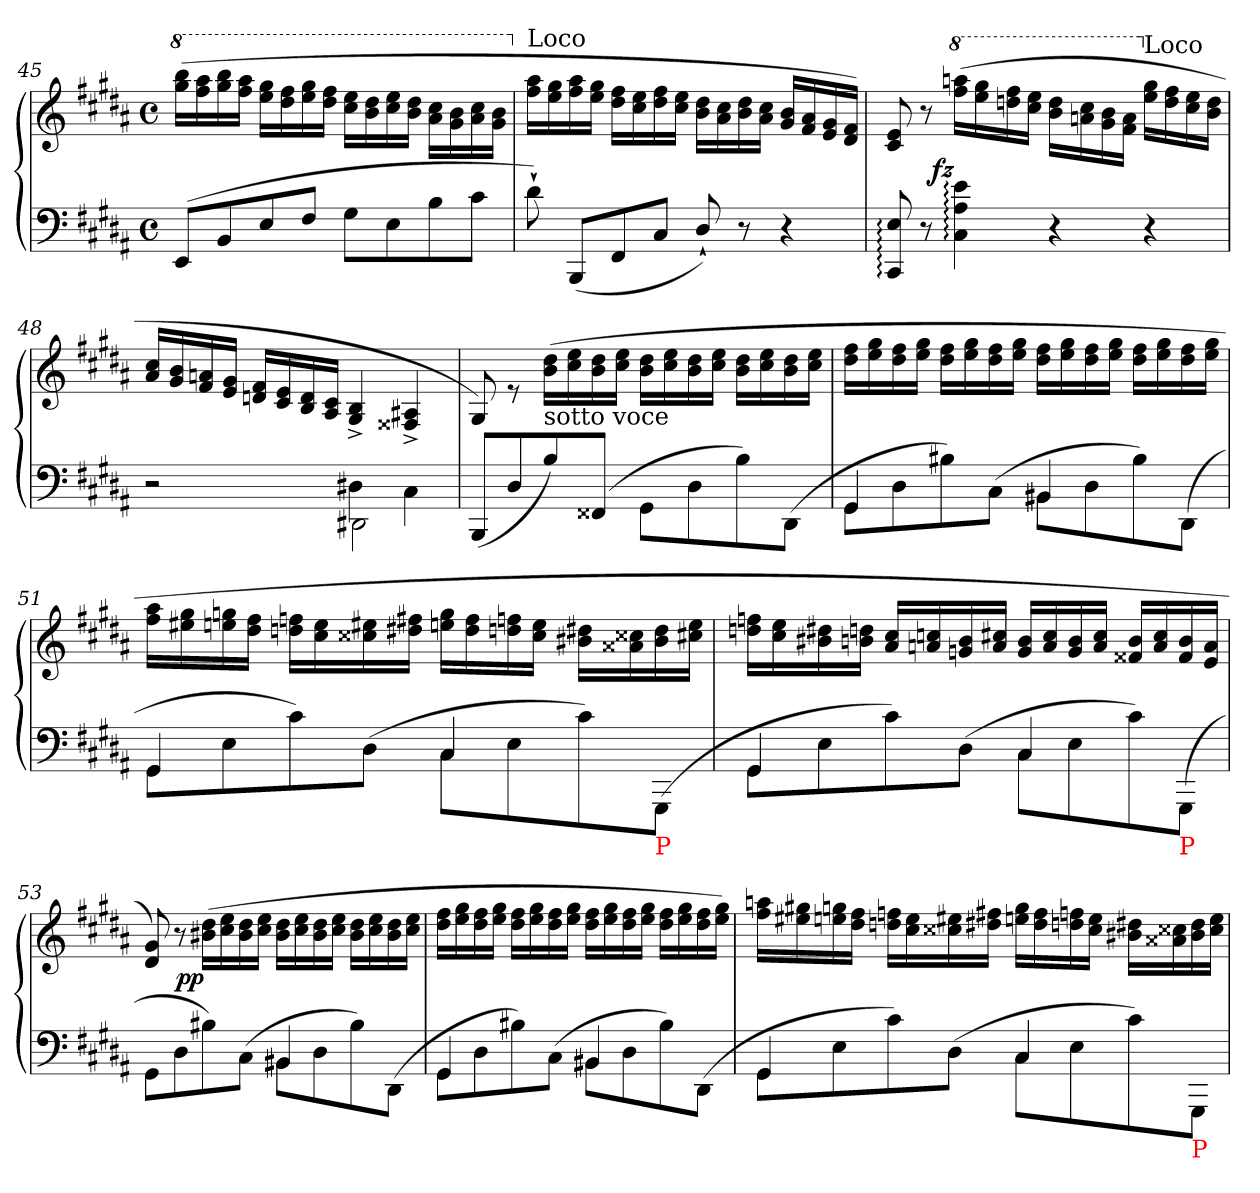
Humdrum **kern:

**kern	**kern	**dynam
*part1	*part1	*part1
*staff2	*staff1	*staff1/2
*clefF4	*clefG2	*
*k[f#c#g#d#a#]	*k[f#c#g#d#a#]	*
*M4/4	*M4/4	*
*met(c)	*met(c)	*
*	*8va	*
=45	=45	=45
(>8EEL	(>16bbb 16ggg#LL	.
.	16aaa# 16fff#	.
8BB	16bbb 16ggg#	.
.	16aaa# 16fff#JJ	.
8E	16ggg# 16eeeLL	.
.	16fff# 16ddd#	.
8F#J	16ggg# 16eee	.
.	16fff# 16ddd#JJ	.
8G#L	16eee 16ccc#LL	.
.	16ddd# 16bb	.
8E	16eee 16ccc#	.
.	16ddd# 16bbJJ	.
8B	16ccc#\ 16aa#\LL	.
.	16bb 16gg#	.
8c#J	16ccc# 16aa#	.
.	16bb 16gg#JJ	.
=46	=46	=46
*	*X8va	*
!	!LO:TX:a:t=Loco	!
8d#`)	16aa# 16ff#LL	.
.	16gg# 16ee	.
(<8BBBL	16aa# 16ff#	.
.	16gg# 16eeJJ	.
8FF#	16ff# 16dd#LL	.
.	16ee 16cc#	.
8C#J	16ff# 16dd#	.
.	16ee 16cc#JJ	.
8D#`</)	16dd# 16bLL	.
.	16cc# 16a#	.
8r	16dd# 16b	.
.	16cc# 16a#JJ	.
4r	16b 16g#LL	.
.	16a# 16f#	.
.	16g# 16e	.
.	16f# 16d#JJ)	.
=47	=47	=47
8E: 8CC#:	8e 8c#	.
8r	8r	.
*	*8va	*
!	!	!LO:DY:rj
4e: 4A#: 4C#:	(>16aaan 16fff#LL	fz
.	16ggg# 16eee	.
.	16fff# 16dddn	.
.	16eee 16ccc#JJ	.
4r	16ddd\ 16bb\LL	.
.	16ccc# 16aa	.
.	16bb 16gg#	.
.	16aa 16ff#JJ	.
*	*X8va	*
!	!LO:TX:a:t=Loco	!
4r	16gg# 16eeLL	.
.	16ff# 16dd	.
.	16ee 16cc#	.
.	16dd 16bJJ	.
=48	=48	=48
*^	*	*
2r	2ryy	16cc# 16a#LL	.
.	.	16b 16g#	.
.	.	16an 16f#	.
.	.	16g# 16eJJ	.
.	.	16f# 16dnLL	.
.	.	16e 16c#	.
.	.	16d 16B	.
.	.	16c# 16A#JJ	.
4D#X\	2DD#X	4B^>/ 4G#^>/	.
4C#\	.	4A#X^>/ 4F##X^>/	.
=49	=49	=49	=49
2ryy	(>8BBBL	8G#/)	.
.	8D#	8re	.
!	!	!LO:TX:b:t=sotto voce	!
.	8B)	(>16dd# 16bLL	.
.	.	16ee 16cc#	.
.	(>8FF##XJ	16dd# 16b	.
.	.	16ee 16cc#JJ	.
4ryy	8GG#\L	16dd# 16bLL	.
.	.	16ee 16cc#	.
.	8D#	16dd# 16b	.
.	.	16ee 16cc#JJ	.
4ryy	8B)	16dd# 16bLL	.
.	.	16ee 16cc#	.
.	(>8DD#J	16dd# 16b	.
.	.	16ee 16cc#JJ	.
=50	=50	=50	=50
4GG#	8GG#L	16ff# 16dd#LL	.
.	.	16gg# 16ee	.
.	8D#	16ff# 16dd#	.
.	.	16gg# 16eeJJ	.
4ryy	8B#X)	16ff# 16dd#LL	.
.	.	16gg# 16ee	.
.	(>8C#J	16ff# 16dd#	.
.	.	16gg# 16eeJJ	.
4BB#X	8BB#XL	16ff# 16dd#LL	.
.	.	16gg# 16ee	.
.	8D#	16ff# 16dd#	.
.	.	16gg# 16eeJJ	.
4ryy	8B#)	16ff# 16dd#LL	.
.	.	16gg# 16ee	.
.	(>8DD#J	16ff# 16dd#	.
.	.	16gg# 16eeJJ	.
=51	=51	=51	=51
4GG#	8GG#L	16aa# 16ff#LL	.
.	.	16gg# 16ee#X	.
.	8E	16ggn 16een	.
.	.	16ff# 16dd#JJ	.
4ryy	8c#)	16ffn 16ddnLL	.
.	.	16ee 16cc#	.
.	(>8D#J	16ee#X 16cc##X	.
.	.	16ff#X 16dd#XJJ	.
4C#	8C#\L	16gg 16eenLL	.
.	.	16ff# 16dd#	.
.	8E\	16ffn 16ddn	.
.	.	16ee 16cc##JJ	.
4ryy	8c#\)	16dd#X 16b#XLL	.
.	.	16cc##X 16a##X	.
!	!LO:TX:b:color=red:t=P	!	!
.	(>8GGG#/J	16dd# 16b#	.
.	.	16ee 16cc#XJJ	.
=52	=52	=52	=52
4GG#	8GG#L	16ffn 16ddnLL	.
.	.	16ee 16cc#	.
.	8E	16dd#X 16b#X	.
.	.	16ddn 16bnJJ	.
4ryy	8c#)	16cc# 16a#LL	.
.	.	16ccn 16an	.
.	(>8D#J	16b 16gn	.
.	.	16cc#X 16aJJ	.
4C#/	8C#\L	16b 16gLL	.
.	.	16cc# 16a	.
.	8E\	16b 16g	.
.	.	16cc# 16aJJ	.
4ryy	8c#\)	16b 16f##XLL	.
.	.	16cc# 16a	.
!	!LO:TX:b:color=red:t=P	!	!
.	(>8GGG#/J	16b 16f##	.
.	.	16a 16eJJ	.
=53	=53	=53	=53
4ryy	8GG#L	8g# 8d#)	.
.	8D#	8r	.
!	!	!	!LO:DY:rj
4ryy	8B#X)	(>16dd# 16b#XLL	pp
.	.	16ee 16cc#	.
.	(>8C#J	16dd# 16b#	.
.	.	16ee 16cc#JJ	.
4BB#X	8BB#XL	16dd# 16b#LL	.
.	.	16ee 16cc#	.
.	8D#	16dd# 16b#	.
.	.	16ee 16cc#JJ	.
4ryy	8B#)	16dd# 16b#LL	.
.	.	16ee 16cc#	.
.	(>8DD#J	16dd# 16b#	.
.	.	16ee 16cc#JJ	.
=54	=54	=54	=54
4GG#	8GG#L	16ff# 16dd#LL	.
.	.	16gg# 16ee	.
.	8D#	16ff# 16dd#	.
.	.	16gg# 16eeJJ	.
4ryy	8B#X)	16ff# 16dd#LL	.
.	.	16gg# 16ee	.
.	(>8C#J	16ff# 16dd#	.
.	.	16gg# 16eeJJ	.
4BB#X	8BB#XL	16ff# 16dd#LL	.
.	.	16gg# 16ee	.
.	8D#	16ff# 16dd#	.
.	.	16gg# 16eeJJ	.
4ryy	8B#)	16ff# 16dd#LL	.
.	.	16gg# 16ee	.
.	(>8DD#J	16ff# 16dd#	.
.	.	16gg# 16eeJJ)	.
=55	=55	=55	=55
4GG#	8GG#L	16aan 16ff#LL	.
.	.	16gg#X 16ee#X	.
.	8E	16ggn 16een	.
.	.	16ff# 16dd#JJ	.
4ryy	8c#)	16ffn 16ddnLL	.
.	.	16ee 16cc#	.
.	(>8D#J	16ee#X 16cc##X	.
.	.	16ff#X 16dd#XJJ	.
4C#	8C#\L	16gg 16eenLL	.
.	.	16ff# 16dd#	.
.	8E\	16ffn 16ddn	.
.	.	16ee 16cc##JJ	.
4ryy	8c#\)	16dd#X 16b#XLL	.
.	.	16cc##X 16a##X	.
!	!LO:TX:b:color=red:t=P	!	!
.	8GGG#/J	16dd# 16b#	.
.	.	16ee 16cc##JJ	.
*v	*v	*	*
=	=	=
*-	*-	*-
